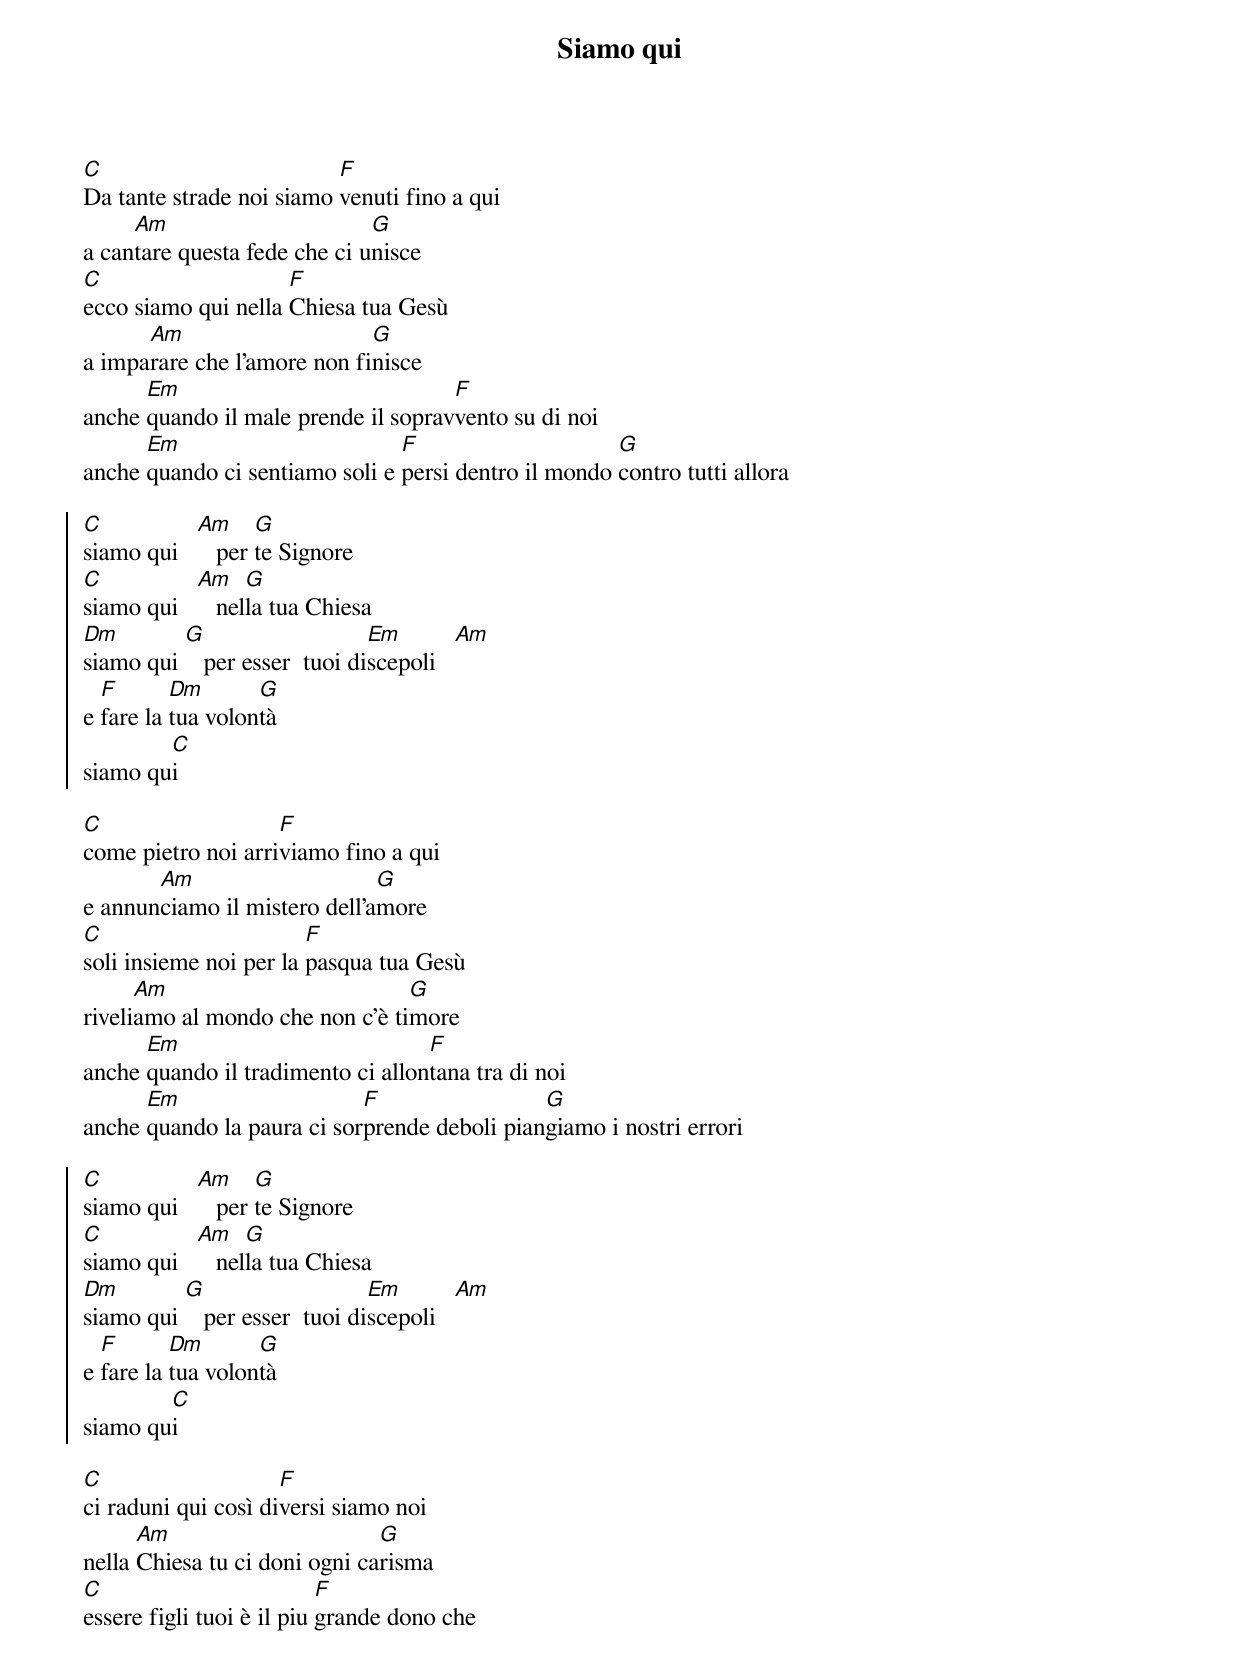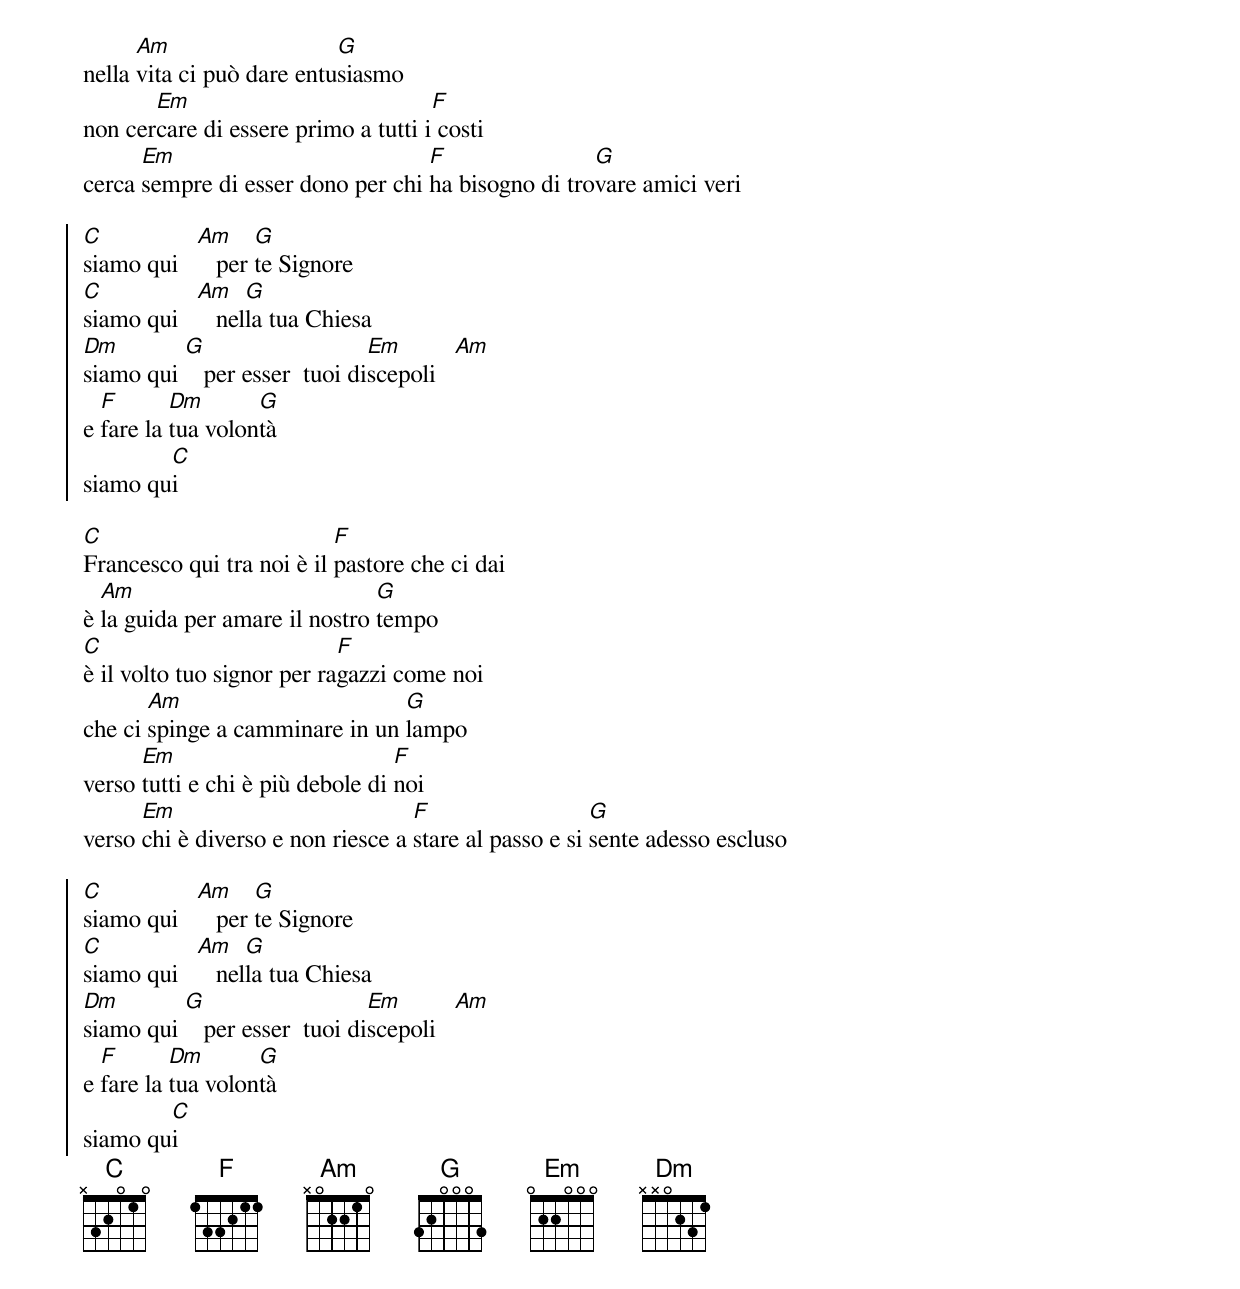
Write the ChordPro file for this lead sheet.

{title: Siamo qui}


[C]Da tante strade noi siamo [F]venuti fino a qui
a can[Am]tare questa fede che ci u[G]nisce
[C]ecco siamo qui nella [F]Chiesa tua Gesù
a impa[Am]rare che l’amore non fi[G]nisce
anche [Em]quando il male prende il soprav[F]vento su di noi
anche [Em]quando ci sentiamo soli e [F]persi dentro il mondo [G]contro tutti allora

{soc}
[C]siamo qui   [Am]   per [G]te Signore
[C]siamo qui   [Am]   nel[G]la tua Chiesa
[Dm]siamo qui [G]   per esser  tuoi di[Em]scepoli   [Am]
e [F]fare la [Dm]tua volon[G]tà
siamo qu[C]i
{eoc}

[C]come pietro noi arri[F]viamo fino a qui
e annun[Am]ciamo il mistero dell’a[G]more
[C]soli insieme noi per la [F]pasqua tua Gesù
riveli[Am]amo al mondo che non c’è ti[G]more
anche [Em]quando il tradimento ci allon[F]tana tra di noi
anche [Em]quando la paura ci sor[F]prende deboli pian[G]giamo i nostri errori

{soc}
[C]siamo qui   [Am]   per [G]te Signore
[C]siamo qui   [Am]   nel[G]la tua Chiesa
[Dm]siamo qui [G]   per esser  tuoi di[Em]scepoli   [Am]
e [F]fare la [Dm]tua volon[G]tà
siamo qu[C]i
{eoc}

[C]ci raduni qui così di[F]versi siamo noi
nella [Am]Chiesa tu ci doni ogni ca[G]risma
[C]essere figli tuoi è il piu [F]grande dono che
nella [Am]vita ci può dare entu[G]siasmo
non cer[Em]care di essere primo a tutti i[F] costi
cerca [Em]sempre di esser dono per chi [F]ha bisogno di tro[G]vare amici veri

{soc}
[C]siamo qui   [Am]   per [G]te Signore
[C]siamo qui   [Am]   nel[G]la tua Chiesa
[Dm]siamo qui [G]   per esser  tuoi di[Em]scepoli   [Am]
e [F]fare la [Dm]tua volon[G]tà
siamo qu[C]i
{eoc}

[C]Francesco qui tra noi è il [F]pastore che ci dai
è [Am]la guida per amare il nostro [G]tempo
[C]è il volto tuo signor per ra[F]gazzi come noi
che ci [Am]spinge a camminare in un [G]lampo
verso [Em]tutti e chi è più debole di [F]noi
verso [Em]chi è diverso e non riesce a [F]stare al passo e si [G]sente adesso escluso

{soc}
[C]siamo qui   [Am]   per [G]te Signore
[C]siamo qui   [Am]   nel[G]la tua Chiesa
[Dm]siamo qui [G]   per esser  tuoi di[Em]scepoli   [Am]
e [F]fare la [Dm]tua volon[G]tà
siamo qu[C]i
{eoc}
